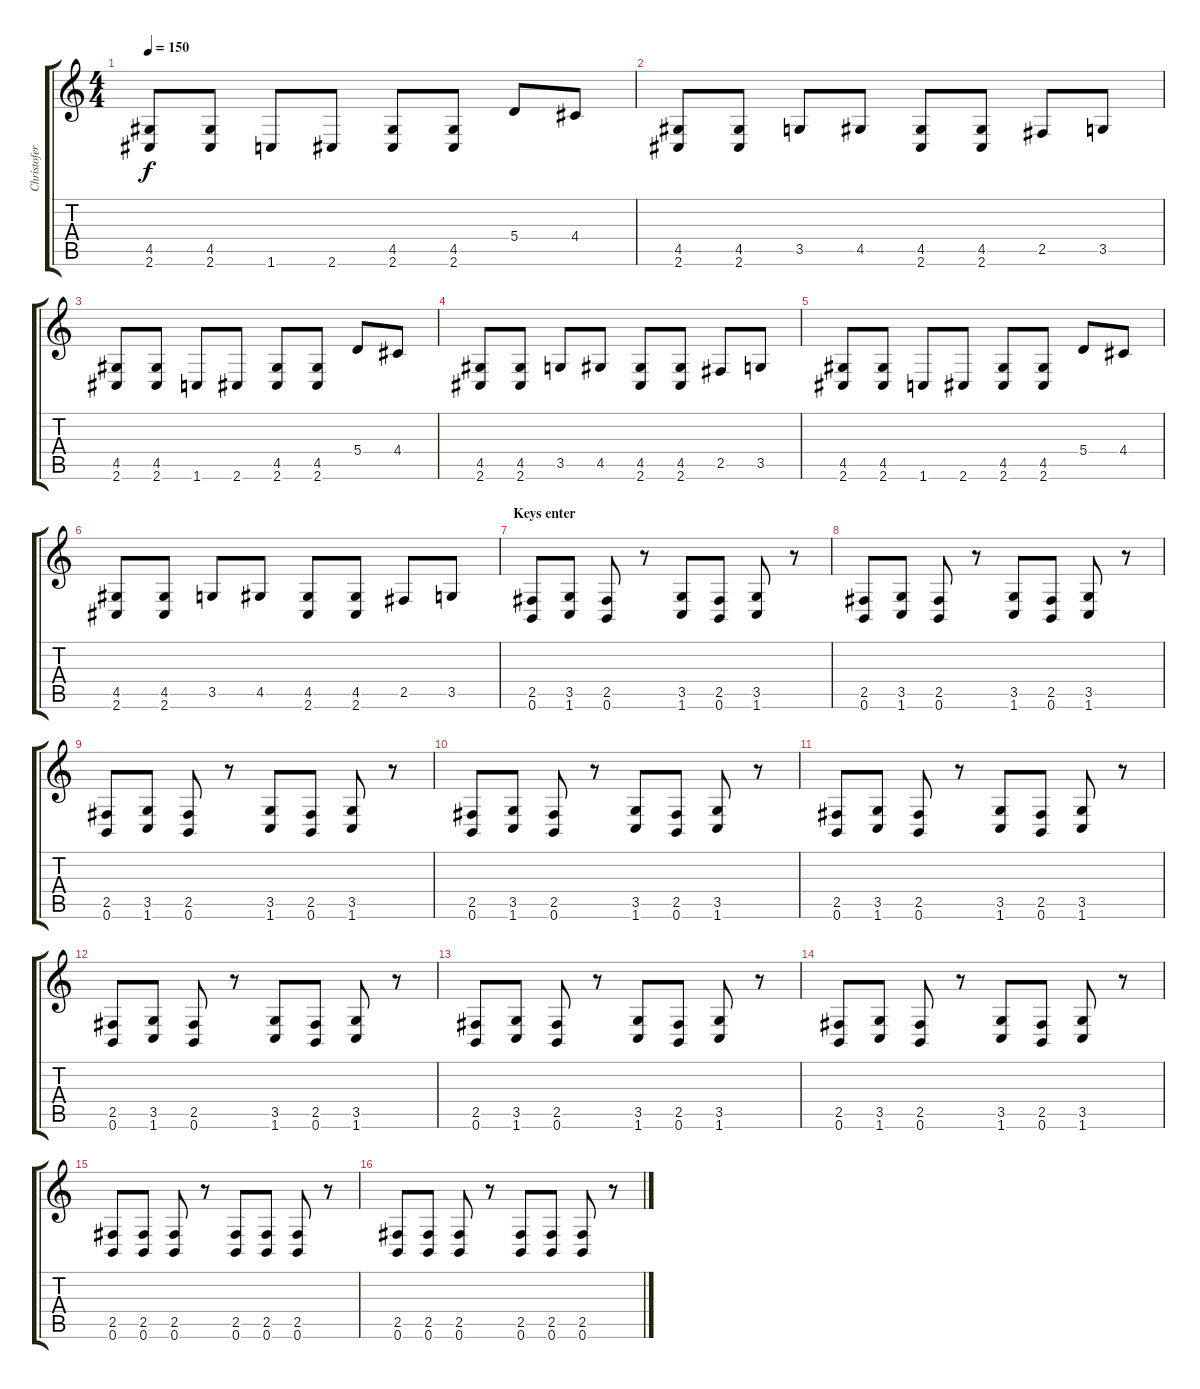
\track ("Christofer" "Christofer") {instrument distortionguitar}
\staff {score tabs}
\tuning (B3 Gb3 D3 A2 E2 B1) {hide}
\ts (4 4)
\tempo 150
\clef g2
\ks c
(4.5 2.6).8{dy f} (4.5 2.6).8 1.6.8 2.6.8 (4.5 2.6).8 (4.5 2.6).8 5.4.8 4.4.8 |
(4.5 2.6).8 (4.5 2.6).8 3.5.8 4.5.8 (4.5 2.6).8 (4.5 2.6).8 2.5.8 3.5.8 |
(4.5 2.6).8 (4.5 2.6).8 1.6.8 2.6.8 (4.5 2.6).8 (4.5 2.6).8 5.4.8 4.4.8 |
(4.5 2.6).8 (4.5 2.6).8 3.5.8 4.5.8 (4.5 2.6).8 (4.5 2.6).8 2.5.8 3.5.8 |
(4.5 2.6).8 (4.5 2.6).8 1.6.8 2.6.8 (4.5 2.6).8 (4.5 2.6).8 5.4.8 4.4.8 |
(4.5 2.6).8 (4.5 2.6).8 3.5.8 4.5.8 (4.5 2.6).8 (4.5 2.6).8 2.5.8 3.5.8 |
\section ("" "Keys enter")
(2.5 0.6).8 (3.5 1.6).8 (2.5 0.6).8 r.8 (3.5 1.6).8 (2.5 0.6).8 (3.5 1.6).8 r.8 |
(2.5 0.6).8 (3.5 1.6).8 (2.5 0.6).8 r.8 (3.5 1.6).8 (2.5 0.6).8 (3.5 1.6).8 r.8 |
(2.5 0.6).8 (3.5 1.6).8 (2.5 0.6).8 r.8 (3.5 1.6).8 (2.5 0.6).8 (3.5 1.6).8 r.8 |
(2.5 0.6).8 (3.5 1.6).8 (2.5 0.6).8 r.8 (3.5 1.6).8 (2.5 0.6).8 (3.5 1.6).8 r.8 |
(2.5 0.6).8 (3.5 1.6).8 (2.5 0.6).8 r.8 (3.5 1.6).8 (2.5 0.6).8 (3.5 1.6).8 r.8 |
(2.5 0.6).8 (3.5 1.6).8 (2.5 0.6).8 r.8 (3.5 1.6).8 (2.5 0.6).8 (3.5 1.6).8 r.8 |
(2.5 0.6).8 (3.5 1.6).8 (2.5 0.6).8 r.8 (3.5 1.6).8 (2.5 0.6).8 (3.5 1.6).8 r.8 |
(2.5 0.6).8 (3.5 1.6).8 (2.5 0.6).8 r.8 (3.5 1.6).8 (2.5 0.6).8 (3.5 1.6).8 r.8 |
(2.5 0.6).8 (2.5 0.6).8 (2.5 0.6).8 r.8 (2.5 0.6).8 (2.5 0.6).8 (2.5 0.6).8 r.8 |
(2.5 0.6).8 (2.5 0.6).8 (2.5 0.6).8 r.8 (2.5 0.6).8 (2.5 0.6).8 (2.5 0.6).8 r.8
